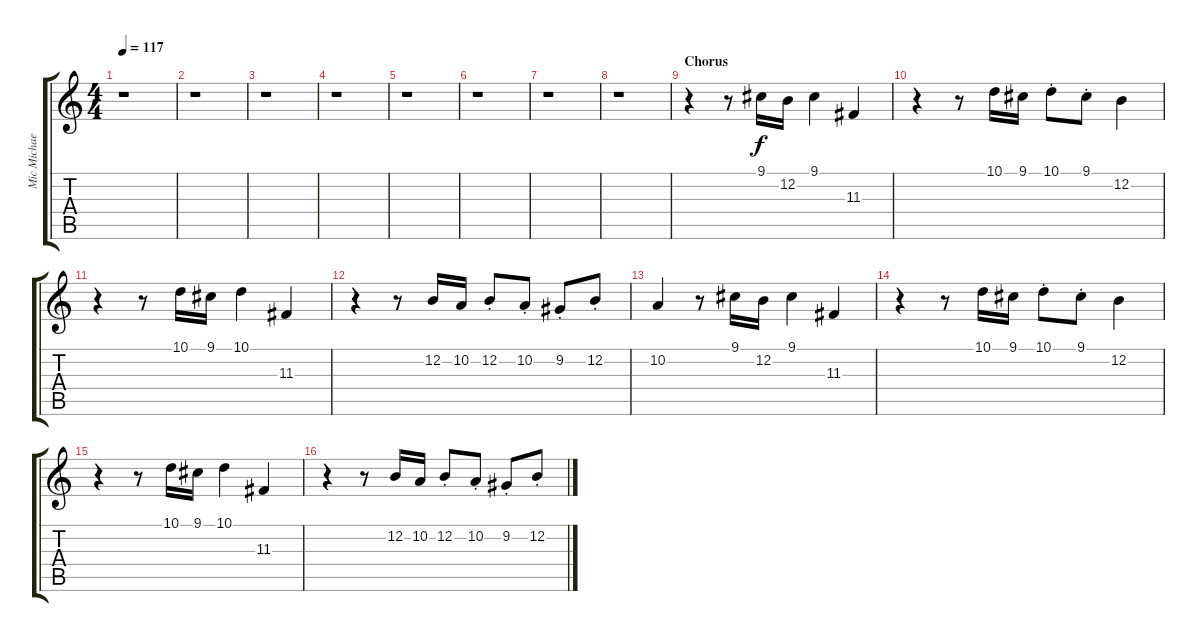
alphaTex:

\track ("Mic Michaeli (Bottom Keyboard/RH)" "Mic Michae") {instrument synthbrass1}
\staff {score tabs}
\tuning (E4 B3 G3 D3 A2 E2) {hide}
\ts (4 4)
\tempo 117
\clef g2
\ks c
r.1{dy f} |
r.1 |
r.1 |
r.1 |
r.1 |
r.1 |
r.1 |
r.1 |
\section ("" "Chorus")
r.4 r.8 9.1.16 12.2.16 9.1.4 11.3.4 |
r.4 r.8 10.1.16 9.1.16 10.1{st}.8 9.1{st}.8 12.2.4 |
r.4 r.8 10.1.16 9.1.16 10.1.4 11.3.4 |
r.4 r.8 12.2.16 10.2.16 12.2{st}.8 10.2{st}.8 9.2{st}.8 12.2{st}.8 |
10.2.4 r.8 9.1.16 12.2.16 9.1.4 11.3.4 |
r.4 r.8 10.1.16 9.1.16 10.1{st}.8 9.1{st}.8 12.2.4 |
r.4 r.8 10.1.16 9.1.16 10.1.4 11.3.4 |
r.4 r.8 12.2.16 10.2.16 12.2{st}.8 10.2{st}.8 9.2{st}.8 12.2{st}.8
